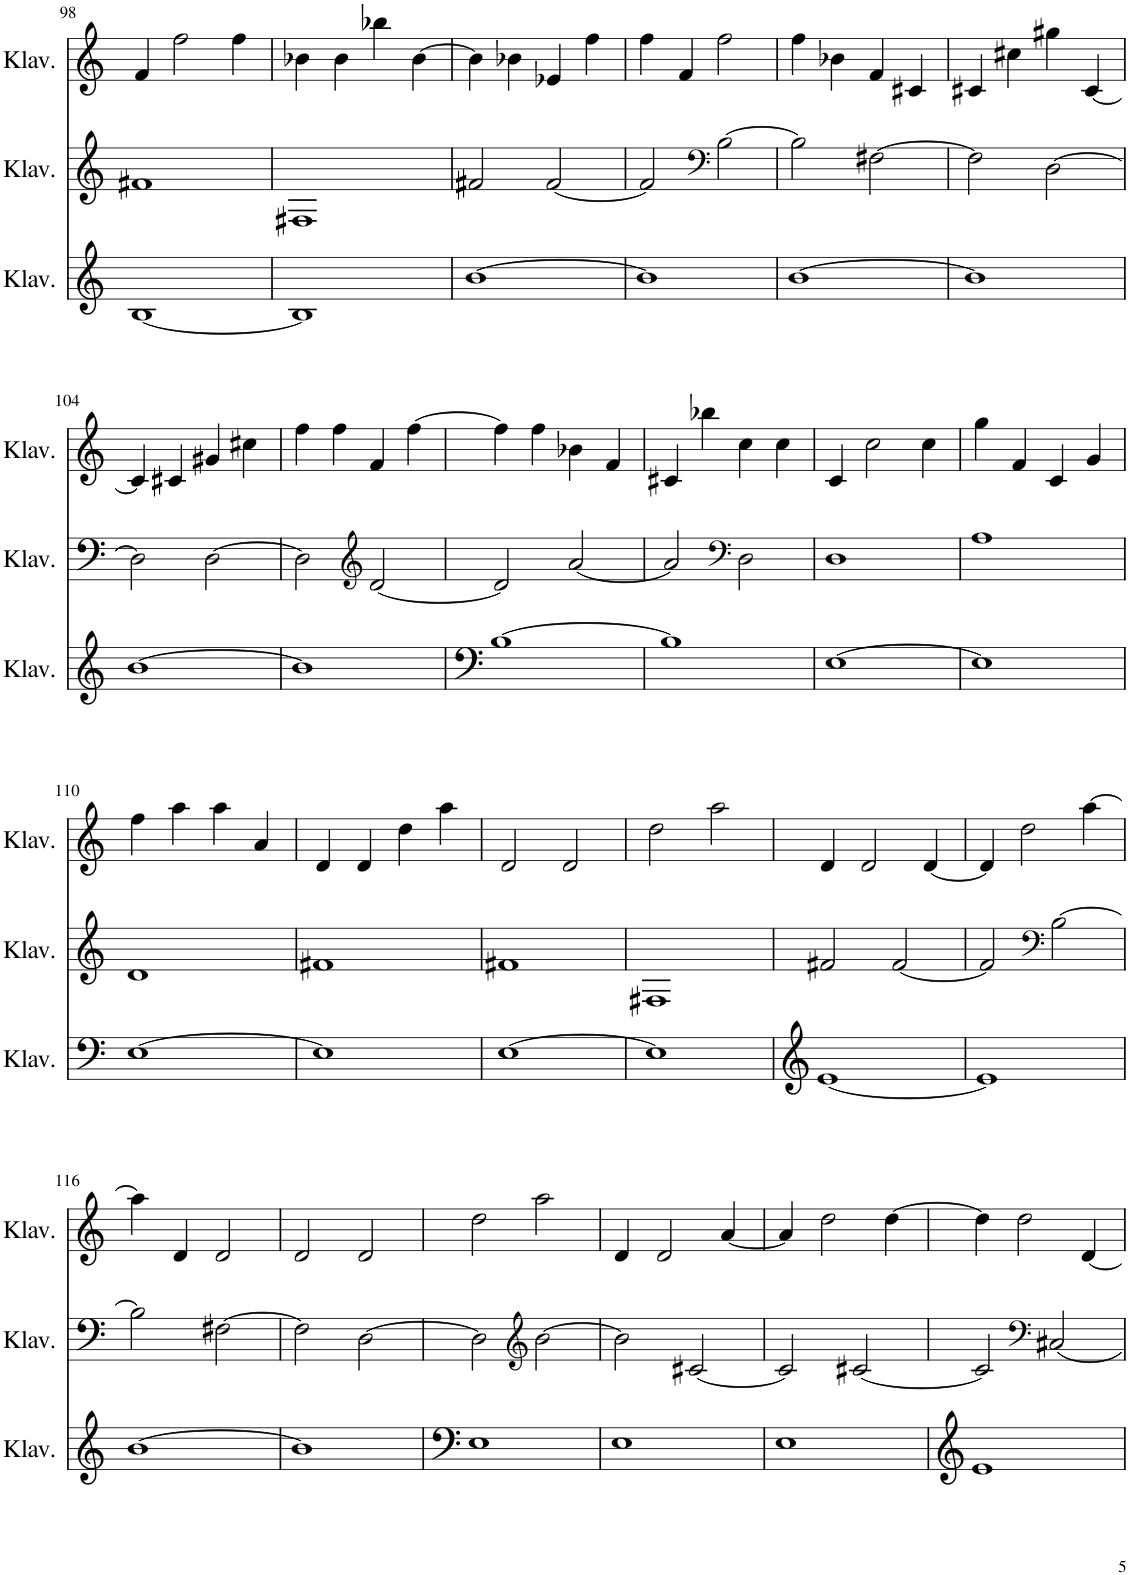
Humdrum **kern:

**kern	**kern	**kern
*part3	*part2	*part1
*staff3	*staff2	*staff1
*I"Klavier	*I"Klavier	*I"Klavier
*I'Klav.	*I'Klav.	*I'Klav.
!!LO:PB:g=z
*clefG2	*clefF4	*clefG2
*k[]	*k[]	*k[]
*M4/4	*M4/4	*M4/4
=98	=98	=98
[1B	1f#X	4f/
.	.	2ff\
.	.	4ff\
=99	=99	=99
1B]	1F#X	4b-X\
.	.	4b-\
.	.	4bb-X\
.	.	[4b-\
=100	=100	=100
[1b	2f#X/	4b-\]
.	.	4b-X\
.	[2f#/	4e-X/
.	.	4ff\
=101	=101	=101
1b]	2f#/]	4ff\
.	.	4f/
*	*clefF4	*
.	[2B\	2ff\
=102	=102	=102
[1b	2B\]	4ff\
.	.	4b-X\
.	[2F#X\	4f/
.	.	4c#X/
=103	=103	=103
1b]	2F#\]	4c#X/
.	.	4cc#X\
.	[2D\	4gg#X\
.	.	[4c#/
!!LO:LB:g=z
=104	=104	=104
[1b	2D\]	4c#/]
.	.	4c#X/
.	[2D\	4g#X/
.	.	4cc#X\
=105	=105	=105
1b]	2D\]	4ff\
.	.	4ff\
*	*clefG2	*
.	[2d/	4f/
.	.	[4ff\
=106	=106	=106
[1B	2d/]	4ff\]
.	.	4ff\
.	[2a/	4b-X\
.	.	4f/
=107	=107	=107
1B]	2a/]	4c#X/
.	.	4bb-X\
*	*clefF4	*
.	2D\	4cc\
.	.	4cc\
=108	=108	=108
[1E	1D	4c/
.	.	2cc\
.	.	4cc\
=109	=109	=109
1E]	1A	4gg\
.	.	4f/
.	.	4c/
.	.	4g/
!!LO:LB:g=z
=110	=110	=110
[1E	1d	4ff\
.	.	4aa\
.	.	4aa\
.	.	4a/
=111	=111	=111
1E]	1f#X	4d/
.	.	4d/
.	.	4dd\
.	.	4aa\
=112	=112	=112
[1E	1f#X	2d/
.	.	2d/
=113	=113	=113
1E]	1F#X	2dd\
.	.	2aa\
=114	=114	=114
[1e	2f#X/	4d/
.	.	2d/
.	[2f#/	.
.	.	[4d/
=115	=115	=115
1e]	2f#/]	4d/]
.	.	2dd\
*	*clefF4	*
.	[2B\	.
.	.	[4aa\
!!LO:LB:g=z
=116	=116	=116
[1b	2B\]	4aa\]
.	.	4d/
.	[2F#X\	2d/
=117	=117	=117
1b]	2F#\]	2d/
.	[2D\	2d/
=118	=118	=118
1E	2D\]	2dd\
*	*clefG2	*
.	[2b\	2aa\
=119	=119	=119
1E	2b\]	4d/
.	.	2d/
.	[2c#X/	.
.	.	[4a/
=120	=120	=120
1E	2c#/]	4a/]
.	.	2dd\
.	[2c#X/	.
.	.	[4dd\
=121	=121	=121
1e	2c#/]	4dd\]
.	.	2dd\
*	*clefF4	*
.	[2C#X/	.
.	.	[4d/
=	=	=
*-	*-	*-
